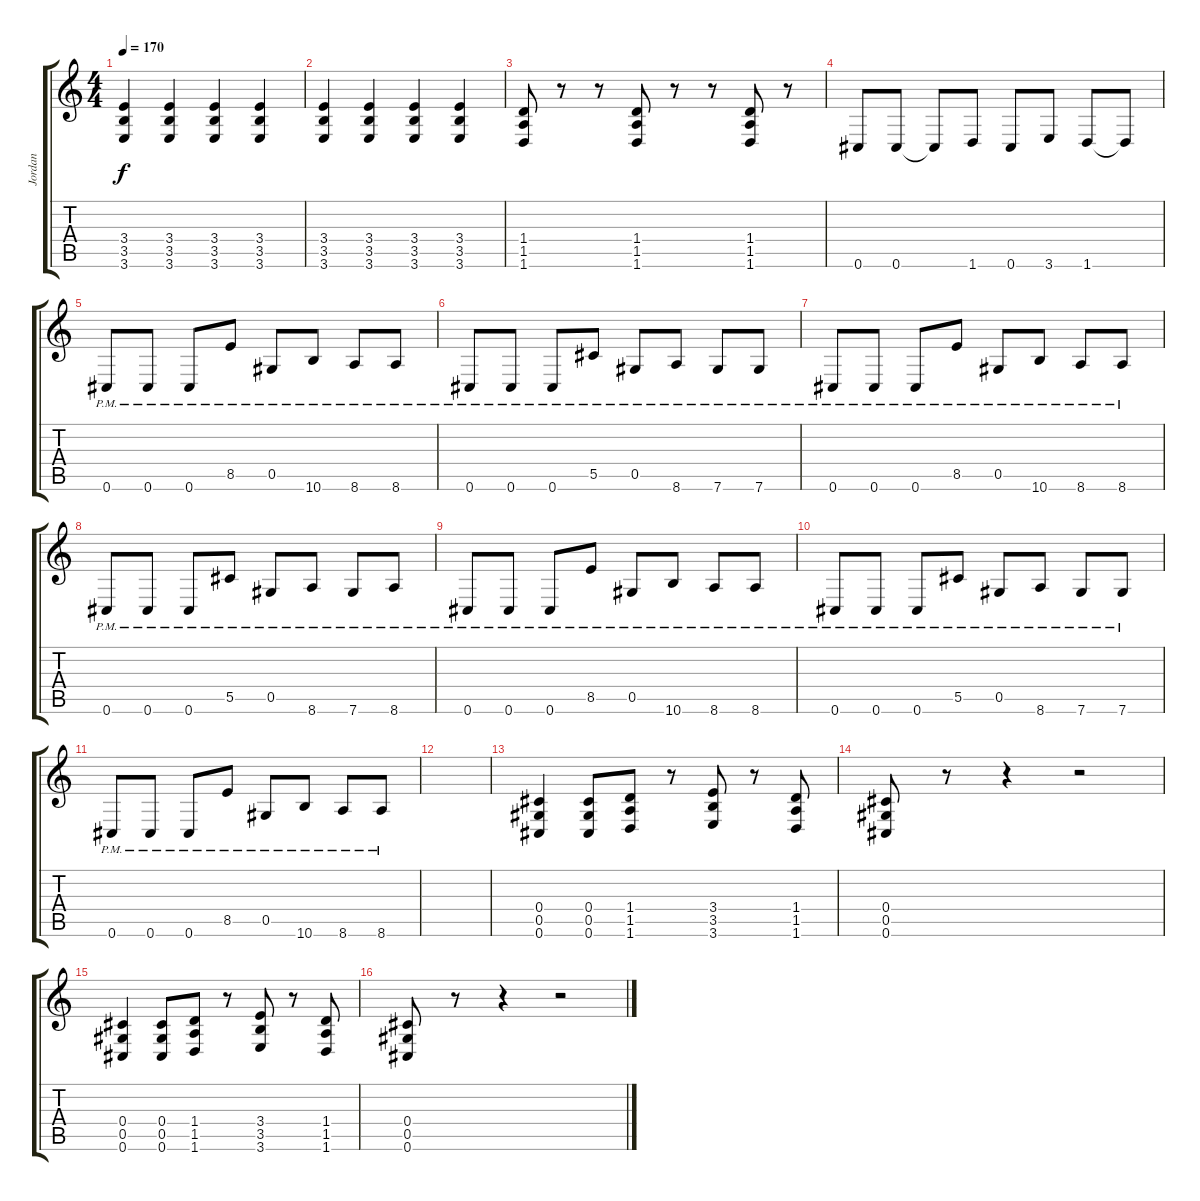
\track ("Jordan" "Jordan") {instrument distortionguitar}
\staff {score tabs}
\tuning (Eb4 Bb3 Gb3 Db3 Ab2 Db2) {hide}
\ts (4 4)
\tempo 170
\clef g2
\ks c
(3.4 3.5 3.6).4{dy f} (3.4 3.5 3.6).4 (3.4 3.5 3.6).4 (3.4 3.5 3.6).4 |
(3.4 3.5 3.6).4 (3.4 3.5 3.6).4 (3.4 3.5 3.6).4 (3.4 3.5 3.6).4 |
(1.4 1.5 1.6).8 r.8 r.8 (1.4 1.5 1.6).8 r.8 r.8 (1.4 1.5 1.6).8 r.8 |
0.6.8 0.6.8 0.6{t}.8 1.6.8 0.6.8 3.6.8 1.6.8 1.6{t}.8 |
0.6{pm}.8 0.6{pm}.8 0.6{pm}.8 8.5{pm}.8 0.5{pm}.8 10.6{pm}.8 8.6{pm}.8 8.6{pm}.8 |
0.6{pm}.8 0.6{pm}.8 0.6{pm}.8 5.5{pm}.8 0.5{pm}.8 8.6{pm}.8 7.6{pm}.8 7.6{pm}.8 |
0.6{pm}.8 0.6{pm}.8 0.6{pm}.8 8.5{pm}.8 0.5{pm}.8 10.6{pm}.8 8.6{pm}.8 8.6{pm}.8 |
0.6{pm}.8 0.6{pm}.8 0.6{pm}.8 5.5{pm}.8 0.5{pm}.8 8.6{pm}.8 7.6{pm}.8 8.6{pm}.8 |
0.6{pm}.8 0.6{pm}.8 0.6{pm}.8 8.5{pm}.8 0.5{pm}.8 10.6{pm}.8 8.6{pm}.8 8.6{pm}.8 |
0.6{pm}.8 0.6{pm}.8 0.6{pm}.8 5.5{pm}.8 0.5{pm}.8 8.6{pm}.8 7.6{pm}.8 7.6{pm}.8 |
0.6{pm}.8 0.6{pm}.8 0.6{pm}.8 8.5{pm}.8 0.5{pm}.8 10.6{pm}.8 8.6{pm}.8 8.6{pm}.8 |
|
(0.4 0.5 0.6).4 (0.4 0.5 0.6).8 (1.4 1.5 1.6).8 r.8 (3.4 3.5 3.6).8 r.8 (1.4 1.5 1.6).8 |
(0.4 0.5 0.6).8 r.8 r.4 r.2 |
(0.4 0.5 0.6).4 (0.4 0.5 0.6).8 (1.4 1.5 1.6).8 r.8 (3.4 3.5 3.6).8 r.8 (1.4 1.5 1.6).8 |
(0.4 0.5 0.6).8 r.8 r.4 r.2
